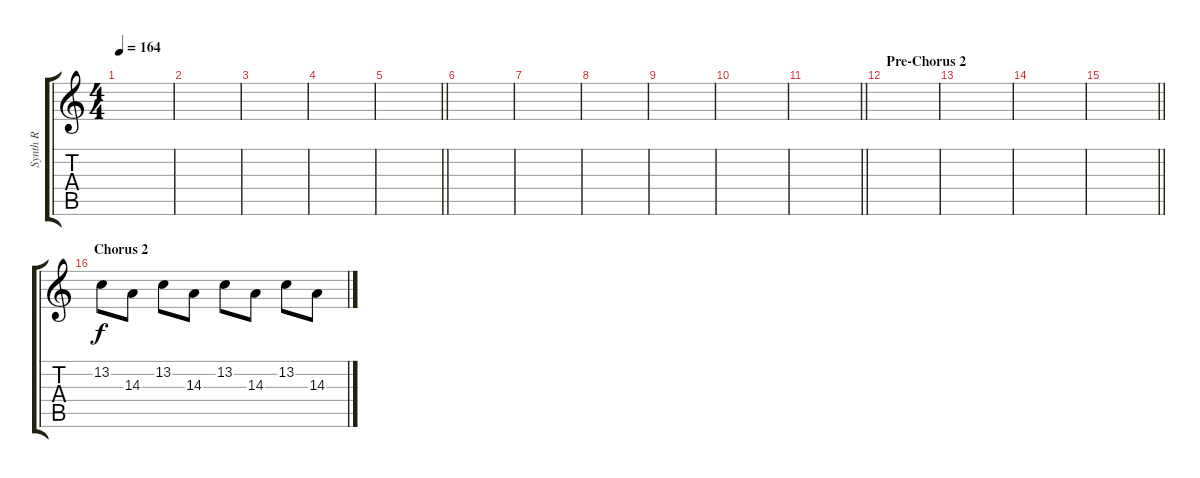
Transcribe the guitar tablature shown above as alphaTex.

\track ("Synth R" "Synth R") {instrument stringensemble1}
\staff {score tabs}
\tuning (E4 B3 G3 D3 A2 E2) {hide}
\ts (4 4)
\tempo 164
\clef g2
\ks c
|
|
|
|
\barLineRight lightlight
|
|
|
|
|
|
\barLineRight lightlight
|
\section ("" "Pre-Chorus 2")
|
|
|
\barLineRight lightlight
|
\section ("" "Chorus 2")
13.2.8 14.3.8 13.2.8 14.3.8 13.2.8 14.3.8 13.2.8 14.3.8
